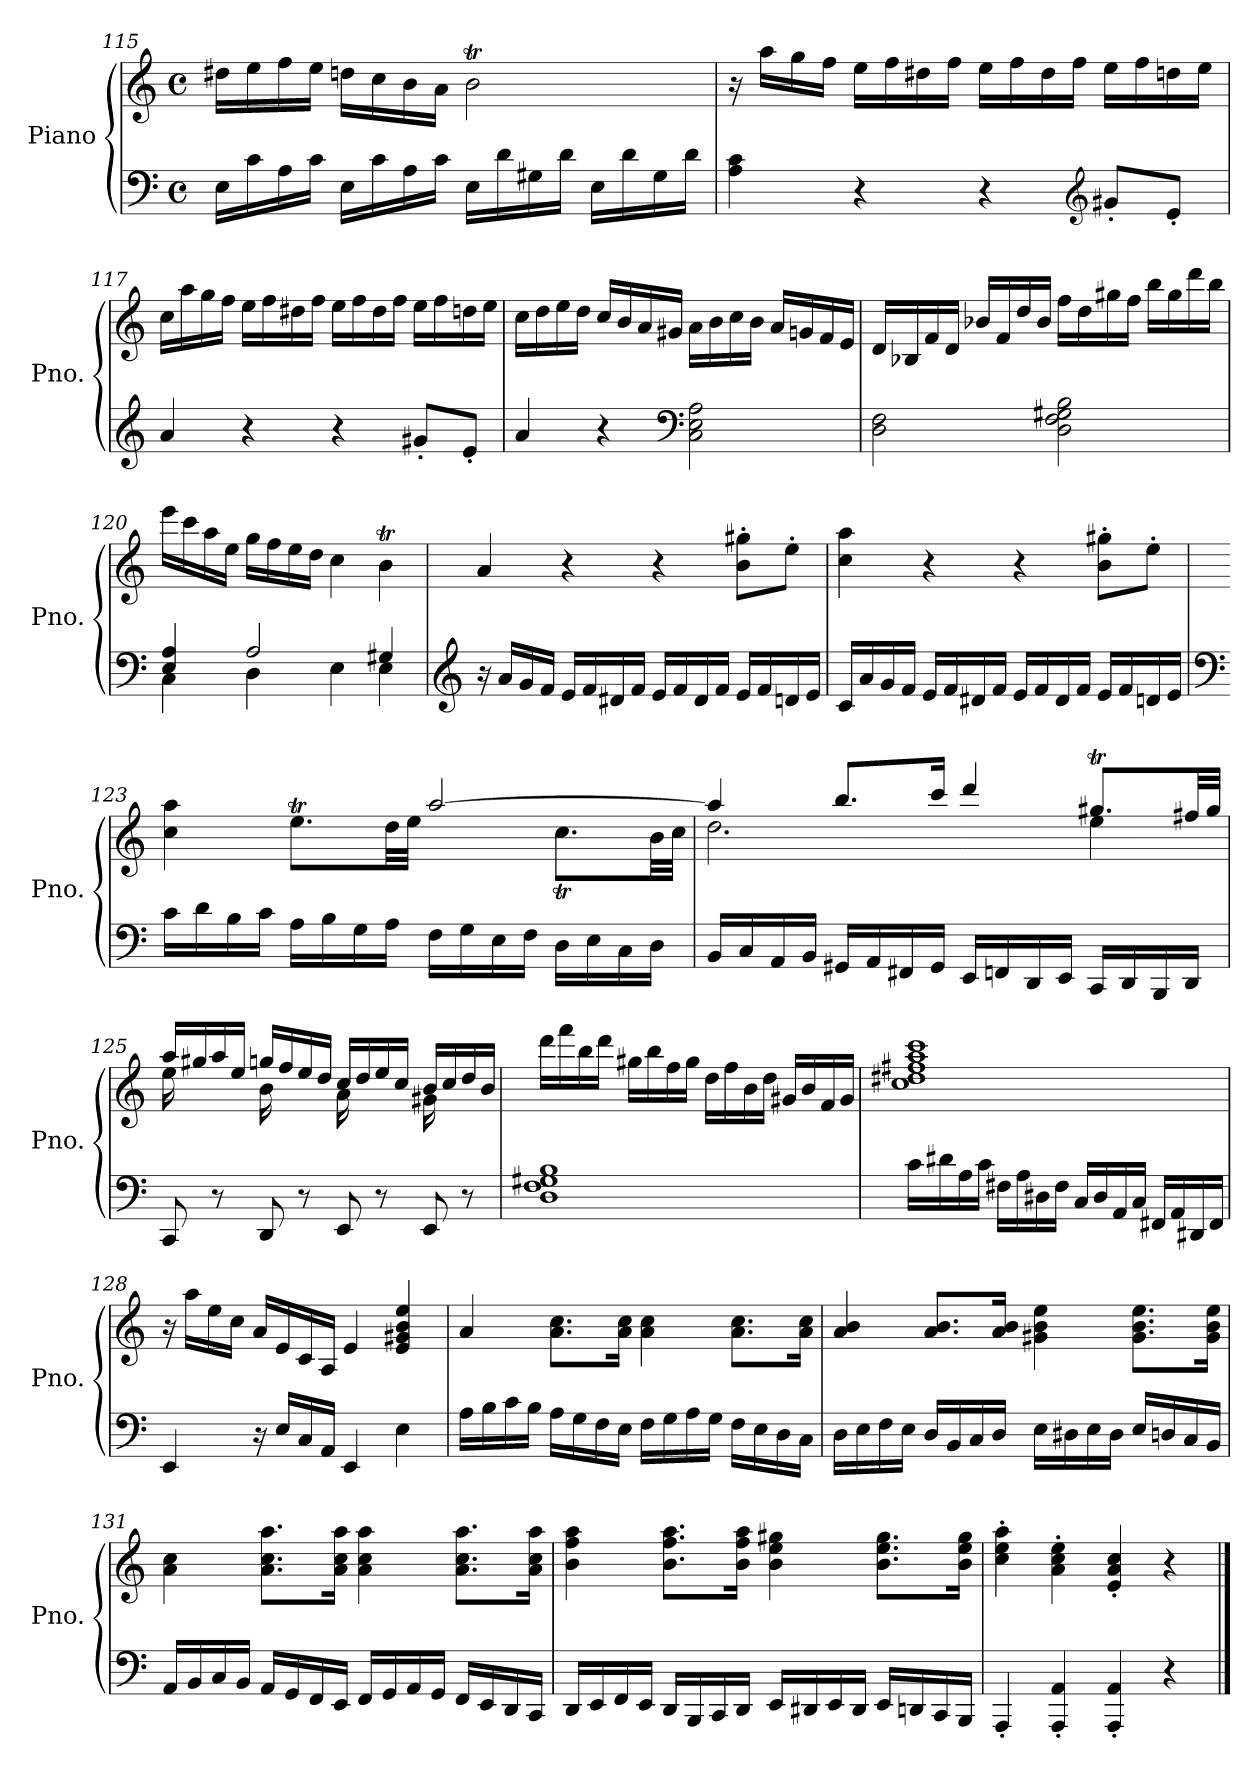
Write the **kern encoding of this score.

**kern	**kern
*part1	*part1
*staff2	*staff1
*I"Piano	*
*I'Pno.	*
*clefF4	*clefG2
*k[]	*k[]
*M4/4	*M4/4
*met(c)	*met(c)
=115	=115
16E\LL	16dd#X\LL
16c\	16ee\
16A\	16ff\
16c\JJ	16ee\JJ
16E\LL	16ddn\LL
16c\	16cc\
16A\	16b\
16c\JJ	16a\JJ
16E\LL	2bt\
16d\	.
16G#X\	.
16d\JJ	.
16E\LL	.
16d\	.
16G#\	.
16d\JJ	.
!!LO:PB:g=z
=116	=116
4A\ 4c\	16r
.	16aa\LL
.	16gg\
.	16ff\JJ
4r	16ee\LL
.	16ff\
.	16dd#X\
.	16ff\JJ
4r	16ee\LL
.	16ff\
.	16dd#\
.	16ff\JJ
*clefG2	*
8g#X'/L	16ee\LL
.	16ff\
8e'/J	16ddn\
.	16ee\JJ
=117	=117
4a/	16cc\LL
.	16aa\
.	16gg\
.	16ff\JJ
4r	16ee\LL
.	16ff\
.	16dd#X\
.	16ff\JJ
4r	16ee\LL
.	16ff\
.	16dd#\
.	16ff\JJ
8g#X'/L	16ee\LL
.	16ff\
8e'/J	16ddn\
.	16ee\JJ
=118	=118
4a/	16cc\LL
.	16dd\
.	16ee\
.	16dd\JJ
4r	16cc/LL
.	16b/
.	16a/
.	16g#X/JJ
*clefF4	*
2C\ 2E\ 2A\	16a\LL
.	16b\
.	16cc\
.	16b\JJ
.	16a/LL
.	16gn/
.	16f/
.	16e/JJ
!!LO:LB:g=z
=119	=119
2D\ 2F\	16d/LL
.	16B-X/
.	16f/
.	16d/JJ
.	16b-X/LL
.	16f/
.	16dd/
.	16b-/JJ
2D\ 2F\ 2G#X\ 2B\	16ff\LL
.	16dd\
.	16gg#X\
.	16ff\JJ
.	16bb\LL
.	16gg#\
.	16ddd\
.	16bb\JJ
=120	=120
*^	*
4E/ 4A/	4C\	16eee\LL
.	.	16ccc\
.	.	16aa\
.	.	16ee\JJ
2A/	4D\	16gg\LL
.	.	16ff\
.	.	16ee\
.	.	16dd\JJ
.	4E\	4cc\
4G#X/	4E\	4bt\
*v	*v	*
=121	=121
*clefG2	*
16r	4a/
16a/LL	.
16g/	.
16f/JJ	.
16e/LL	4r
16f/	.
16d#X/	.
16f/JJ	.
16e/LL	4r
16f/	.
16d#/	.
16f/JJ	.
16e/LL	8b\' 8gg#X\'L
16f/	.
16dn/	8ee'\J
16e/JJ	.
!!LO:LB:g=z
=122	=122
16c/LL	4cc\ 4aa\
16a/	.
16g/	.
16f/JJ	.
16e/LL	4r
16f/	.
16d#X/	.
16f/JJ	.
16e/LL	4r
16f/	.
16d#/	.
16f/JJ	.
16e/LL	8b\' 8gg#X\'L
16f/	.
16dn/	8ee'\J
16e/JJ	.
=123	=123
*clefF4	*
*	*^
16c\LL	4cc\ 4aa\	2.ryy
16d\	.	.
16B\	.	.
16c\JJ	.	.
16A\LL	8.eet\L	.
16B\	.	.
16G\	.	.
16A\JJ	32dd\LL	.
.	32ee\JJJ	.
16F\LL	[2aa/	.
16G\	.	.
16E\	.	.
16F\JJ	.	.
16D\LL	.	8.ccT\L
16E\	.	.
16C\	.	.
16D\JJ	.	32b\LL
.	.	32cc\JJJ
=124	=124	=124
16BB/LL	4aa/]	2.dd\
16C/	.	.
16AA/	.	.
16BB/JJ	.	.
16GG#X/LL	8.bb/L	.
16AA/	.	.
16FF#X/	.	.
16GG#/JJ	16ccc/Jk	.
16EE/LL	4ddd/	.
16FFn/	.	.
16DD/	.	.
16EE/JJ	.	.
16CC/LL	8.gg#Xt/L	4ee\
16DD/	.	.
16BBB/	.	.
16DD/JJ	32ff#X/LL	.
.	32gg#/JJJ	.
!!LO:LB:g=z	!!
=125	=125	=125
8CC/	16aa/LL	16ee\
.	16gg#X/	16ryy
8r	16aa/	8ryy
.	16ee/JJ	.
8DD/	16ggn/LL	16b\
.	16ff/	16ryy
8r	16ee/	8ryy
.	16dd/JJ	.
8EE/	16cc/LL	16a\
.	16dd/	16ryy
8r	16ee/	8ryy
.	16cc/JJ	.
8EE/	16b/LL	16g#X\
.	16cc/	16ryy
8r	16dd/	8ryy
.	16b/JJ	.
*	*v	*v
=126	=126
1D 1F 1G#X 1B	16ddd\LL
.	16fff\
.	16bb\
.	16ddd\JJ
.	16gg#X\LL
.	16bb\
.	16ff\
.	16gg#\JJ
.	16dd\LL
.	16ff\
.	16b\
.	16dd\JJ
.	16g#X/LL
.	16b/
.	16f/
.	16g#/JJ
=127	=127
16c\LL	1cc 1dd#X 1ff#X 1aa 1ccc
16d#X\	.
16A\	.
16c\JJ	.
16F#X\LL	.
16A\	.
16D#X\	.
16F#\JJ	.
16C/LL	.
16D#/	.
16AA/	.
16C/JJ	.
16FF#X/LL	.
16AA/	.
16DD#X/	.
16FF#/JJ	.
!!LO:LB:g=z
=128	=128
4EE/	16r
.	16aa\LL
.	16ee\
.	16cc\JJ
16r	16a/LL
16E/LL	16e/
16C/	16c/
16AA/JJ	16A/JJ
4EE/	4e/
4E\	4e/ 4g#X/ 4b/ 4ee/
=129	=129
16A\LL	4a/
16B\	.
16c\	.
16B\JJ	.
16A\LL	8.a\ 8.cc\L
16G\	.
16F\	.
16E\JJ	16a\ 16cc\Jk
16F\LL	4a\ 4cc\
16G\	.
16A\	.
16G\JJ	.
16F\LL	8.a\ 8.cc\L
16E\	.
16D\	.
16C\JJ	16a\ 16cc\Jk
=130	=130
16D\LL	4a/ 4b/
16E\	.
16F\	.
16E\JJ	.
16D/LL	8.a/ 8.b/L
16BB/	.
16C/	.
16D/JJ	16a/ 16b/Jk
16E\LL	4g#X\ 4b\ 4ee\
16D#X\	.
16E\	.
16D#\JJ	.
16E/LL	8.g#\ 8.b\ 8.ee\L
16Dn/	.
16C/	.
16BB/JJ	16g#\ 16b\ 16ee\Jk
=131	=131
16AA/LL	4a\ 4cc\
16BB/	.
16C/	.
16BB/JJ	.
16AA/LL	8.a\ 8.cc\ 8.aa\L
16GG/	.
16FF/	.
16EE/JJ	16a\ 16cc\ 16aa\Jk
16FF/LL	4a\ 4cc\ 4aa\
16GG/	.
16AA/	.
16GG/JJ	.
16FF/LL	8.a\ 8.cc\ 8.aa\L
16EE/	.
16DD/	.
16CC/JJ	16a\ 16cc\ 16aa\Jk
!!LO:LB:g=z
=132	=132
16DD/LL	4b\ 4ff\ 4aa\
16EE/	.
16FF/	.
16EE/JJ	.
16DD/LL	8.b\ 8.ff\ 8.aa\L
16BBB/	.
16CC/	.
16DD/JJ	16b\ 16ff\ 16aa\Jk
16EE/LL	4b\ 4ee\ 4gg#X\
16DD#X/	.
16EE/	.
16DD#/JJ	.
16EE/LL	8.b\ 8.ee\ 8.gg#\L
16DDn/	.
16CC/	.
16BBB/JJ	16b\ 16ee\ 16gg#\Jk
=133	=133
4AAA'/	4cc\' 4ee\' 4aa\'
4AAA/' 4AA/'	4a\' 4cc\' 4ee\'
4AAA/' 4AA/'	4e/' 4a/' 4cc/'
4r	4r
==	==
*-	*-
